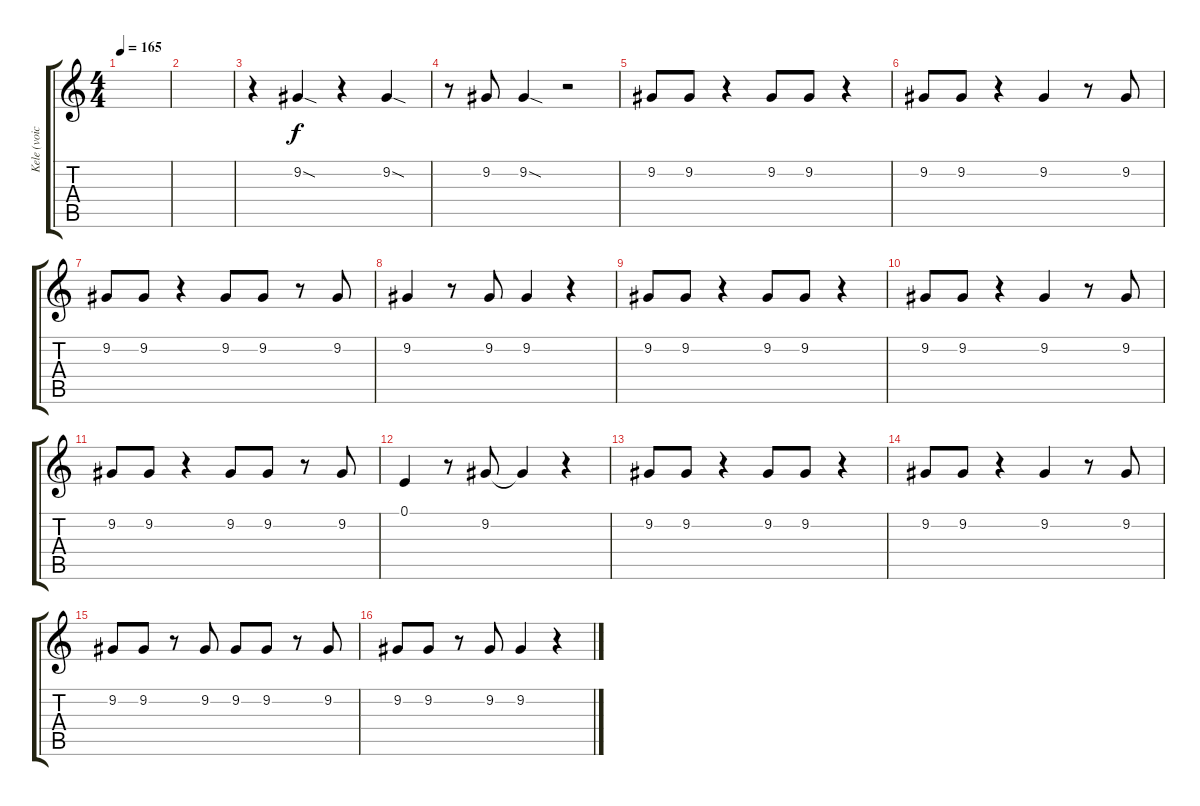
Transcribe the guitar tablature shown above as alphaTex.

\track ("Kele (voice)" "Kele (voic") {instrument oboe}
\staff {score tabs}
\tuning (E4 B3 G3 D3 A2 E2) {hide}
\ts (4 4)
\tempo 165
\clef g2
\ks c
|
|
r.4 9.2{sod}.4 r.4 9.2{sod}.4 |
r.8 9.2.8 9.2{sod}.4 r.2 |
9.2.8 9.2.8 r.4 9.2.8 9.2.8 r.4 |
9.2.8 9.2.8 r.4 9.2.4 r.8 9.2.8 |
9.2.8 9.2.8 r.4 9.2.8 9.2.8 r.8 9.2.8 |
9.2.4 r.8 9.2.8 9.2.4 r.4 |
9.2.8 9.2.8 r.4 9.2.8 9.2.8 r.4 |
9.2.8 9.2.8 r.4 9.2.4 r.8 9.2.8 |
9.2.8 9.2.8 r.4 9.2.8 9.2.8 r.8 9.2.8 |
0.1.4 r.8 9.2.8 9.2{t}.4 r.4 |
9.2.8 9.2.8 r.4 9.2.8 9.2.8 r.4 |
9.2.8 9.2.8 r.4 9.2.4 r.8 9.2.8 |
9.2.8 9.2.8 r.8 9.2.8 9.2.8 9.2.8 r.8 9.2.8 |
9.2.8 9.2.8 r.8 9.2.8 9.2.4 r.4
